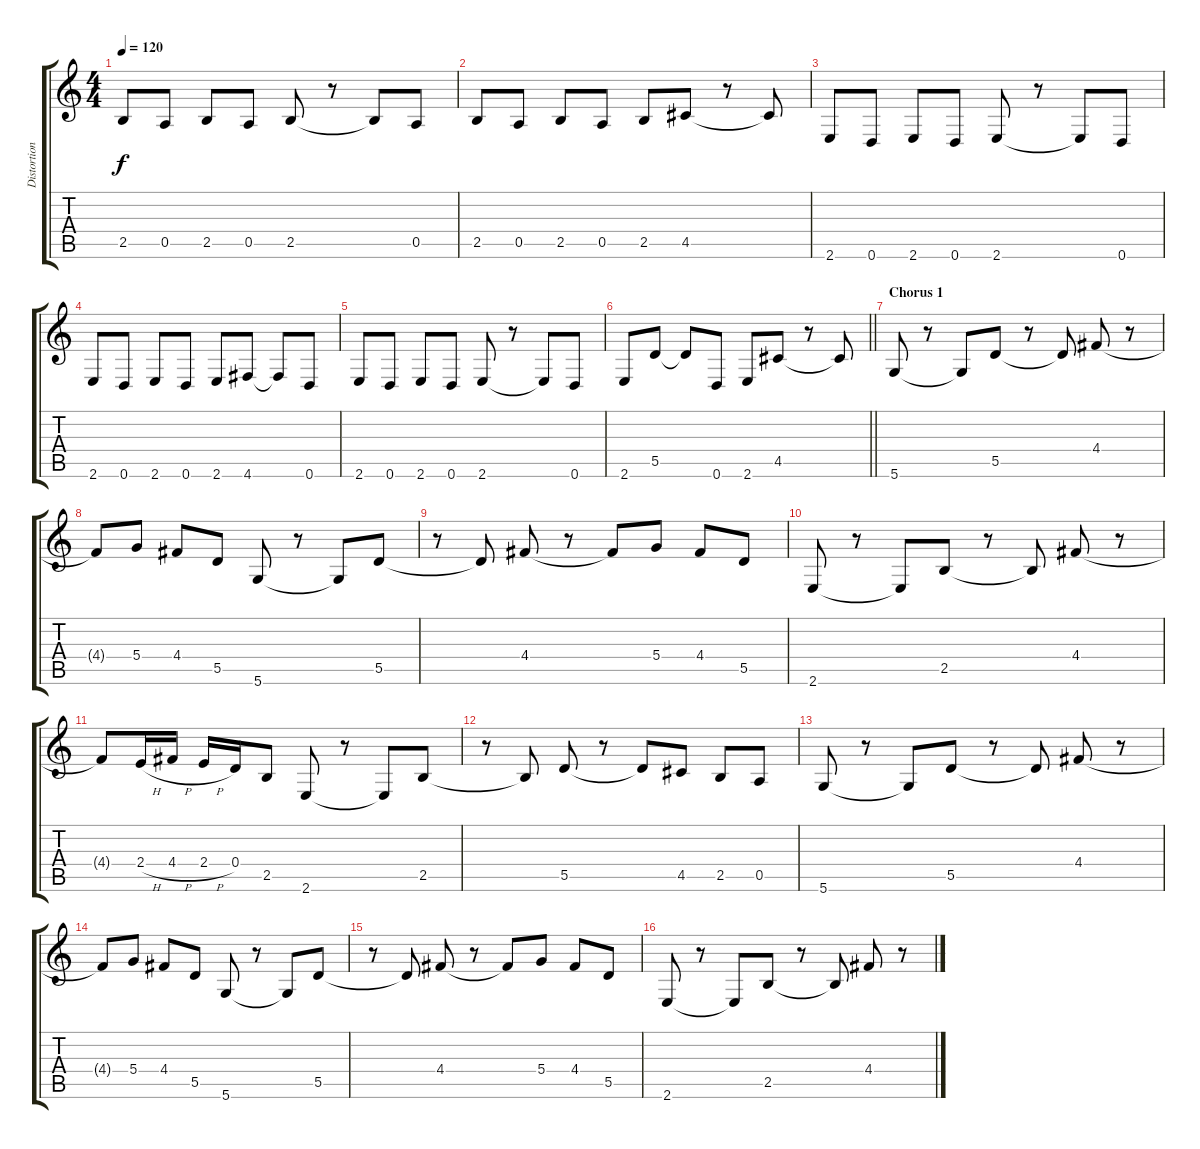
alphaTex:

\track ("Distortion 1" "Distortion") {instrument distortionguitar}
\staff {score tabs}
\tuning (E4 B3 G3 D3 A2 D2) {hide}
\ts (4 4)
\tempo 120
\clef g2
\ks c
2.5.8{dy f} 0.5.8 2.5.8 0.5.8 2.5.8 r.8 2.5{t}.8 0.5.8 |
2.5.8 0.5.8 2.5.8 0.5.8 2.5.8 4.5.8 r.8 4.5{t}.8 |
2.6.8 0.6.8 2.6.8 0.6.8 2.6.8 r.8 2.6{t}.8 0.6.8 |
2.6.8 0.6.8 2.6.8 0.6.8 2.6.8 4.6.8 4.6{t}.8 0.6.8 |
2.6.8 0.6.8 2.6.8 0.6.8 2.6.8 r.8 2.6{t}.8 0.6.8 |
\barLineRight lightlight
2.6.8 5.5.8 5.5{t}.8 0.6.8 2.6.8 4.5.8 r.8 4.5{t}.8 |
\section ("" "Chorus 1")
5.6.8 r.8 5.6{t}.8 5.5.8 r.8 5.5{t}.8 4.4.8 r.8 |
4.4{t}.8 5.4.8 4.4.8 5.5.8 5.6.8 r.8 5.6{t}.8 5.5.8 |
r.8 5.5{t}.8 4.4.8 r.8 4.4{t}.8 5.4.8 4.4.8 5.5.8 |
2.6.8 r.8 2.6{t}.8 2.5.8 r.8 2.5{t}.8 4.4.8 r.8 |
4.4{t}.8 2.4{h}.16 4.4{h}.16 2.4{h}.16 0.4.16 2.5.8 2.6.8 r.8 2.6{t}.8 2.5.8 |
r.8 2.5{t}.8 5.5.8 r.8 5.5{t}.8 4.5.8 2.5.8 0.5.8 |
5.6.8 r.8 5.6{t}.8 5.5.8 r.8 5.5{t}.8 4.4.8 r.8 |
4.4{t}.8 5.4.8 4.4.8 5.5.8 5.6.8 r.8 5.6{t}.8 5.5.8 |
r.8 5.5{t}.8 4.4.8 r.8 4.4{t}.8 5.4.8 4.4.8 5.5.8 |
2.6.8 r.8 2.6{t}.8 2.5.8 r.8 2.5{t}.8 4.4.8 r.8
